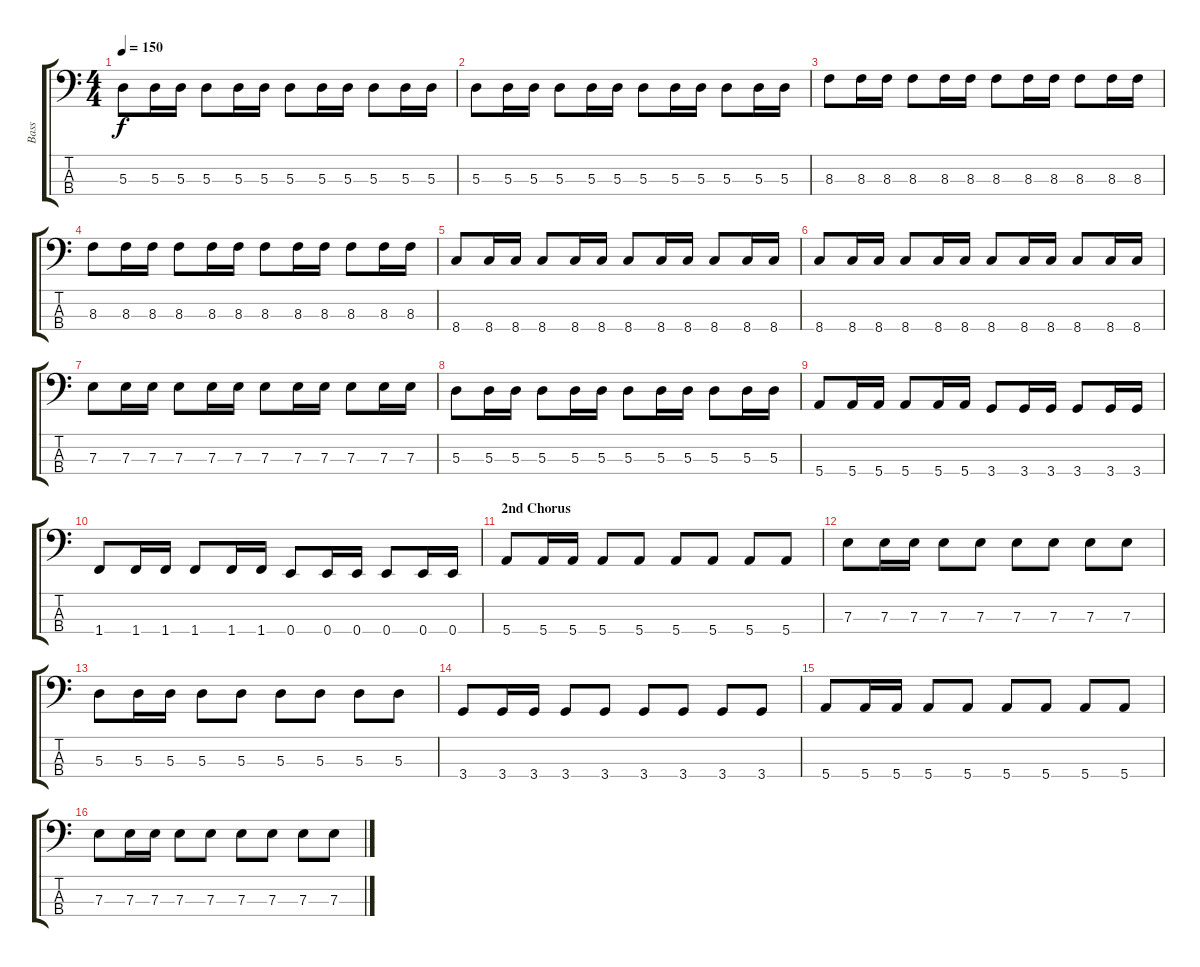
\track ("Bass" "Bass") {instrument electricbasspick}
\staff {score tabs}
\tuning (G2 D2 A1 E1) {hide}
\ts (4 4)
\tempo 150
\clef f4
\ks c
5.3.8{dy f} 5.3.16 5.3.16 5.3.8 5.3.16 5.3.16 5.3.8 5.3.16 5.3.16 5.3.8 5.3.16 5.3.16 |
5.3.8 5.3.16 5.3.16 5.3.8 5.3.16 5.3.16 5.3.8 5.3.16 5.3.16 5.3.8 5.3.16 5.3.16 |
8.3.8 8.3.16 8.3.16 8.3.8 8.3.16 8.3.16 8.3.8 8.3.16 8.3.16 8.3.8 8.3.16 8.3.16 |
8.3.8 8.3.16 8.3.16 8.3.8 8.3.16 8.3.16 8.3.8 8.3.16 8.3.16 8.3.8 8.3.16 8.3.16 |
8.4.8 8.4.16 8.4.16 8.4.8 8.4.16 8.4.16 8.4.8 8.4.16 8.4.16 8.4.8 8.4.16 8.4.16 |
8.4.8 8.4.16 8.4.16 8.4.8 8.4.16 8.4.16 8.4.8 8.4.16 8.4.16 8.4.8 8.4.16 8.4.16 |
7.3.8 7.3.16 7.3.16 7.3.8 7.3.16 7.3.16 7.3.8 7.3.16 7.3.16 7.3.8 7.3.16 7.3.16 |
5.3.8 5.3.16 5.3.16 5.3.8 5.3.16 5.3.16 5.3.8 5.3.16 5.3.16 5.3.8 5.3.16 5.3.16 |
5.4.8 5.4.16 5.4.16 5.4.8 5.4.16 5.4.16 3.4.8 3.4.16 3.4.16 3.4.8 3.4.16 3.4.16 |
1.4.8 1.4.16 1.4.16 1.4.8 1.4.16 1.4.16 0.4.8 0.4.16 0.4.16 0.4.8 0.4.16 0.4.16 |
\section ("" "2nd Chorus")
5.4.8 5.4.16 5.4.16 5.4.8 5.4.8 5.4.8 5.4.8 5.4.8 5.4.8 |
7.3.8 7.3.16 7.3.16 7.3.8 7.3.8 7.3.8 7.3.8 7.3.8 7.3.8 |
5.3.8 5.3.16 5.3.16 5.3.8 5.3.8 5.3.8 5.3.8 5.3.8 5.3.8 |
3.4.8 3.4.16 3.4.16 3.4.8 3.4.8 3.4.8 3.4.8 3.4.8 3.4.8 |
5.4.8 5.4.16 5.4.16 5.4.8 5.4.8 5.4.8 5.4.8 5.4.8 5.4.8 |
7.3.8 7.3.16 7.3.16 7.3.8 7.3.8 7.3.8 7.3.8 7.3.8 7.3.8
